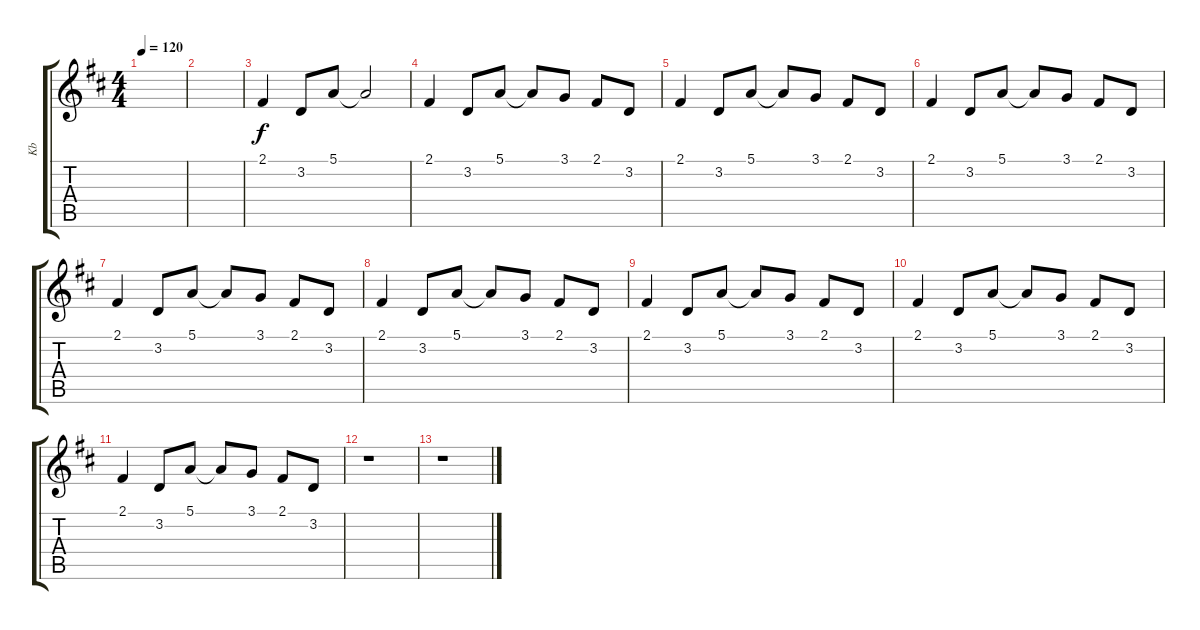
\track ("Kb" "Kb") {instrument electricpiano1}
\staff {score tabs}
\tuning (E4 B3 G3 D3 A2 E2) {hide}
\ts (4 4)
\tempo 120
\clef g2
\ks d
|
|
2.1.4 3.2.8 5.1.8 5.1{t}.2 |
2.1.4 3.2.8 5.1.8 5.1{t}.8 3.1.8 2.1.8 3.2.8 |
2.1.4 3.2.8 5.1.8 5.1{t}.8 3.1.8 2.1.8 3.2.8 |
2.1.4 3.2.8 5.1.8 5.1{t}.8 3.1.8 2.1.8 3.2.8 |
2.1.4 3.2.8 5.1.8 5.1{t}.8 3.1.8 2.1.8 3.2.8 |
2.1.4 3.2.8 5.1.8 5.1{t}.8 3.1.8 2.1.8 3.2.8 |
2.1.4 3.2.8 5.1.8 5.1{t}.8 3.1.8 2.1.8 3.2.8 |
2.1.4 3.2.8 5.1.8 5.1{t}.8 3.1.8 2.1.8 3.2.8 |
2.1.4 3.2.8 5.1.8 5.1{t}.8 3.1.8 2.1.8 3.2.8 |
r.1 |
r.1
